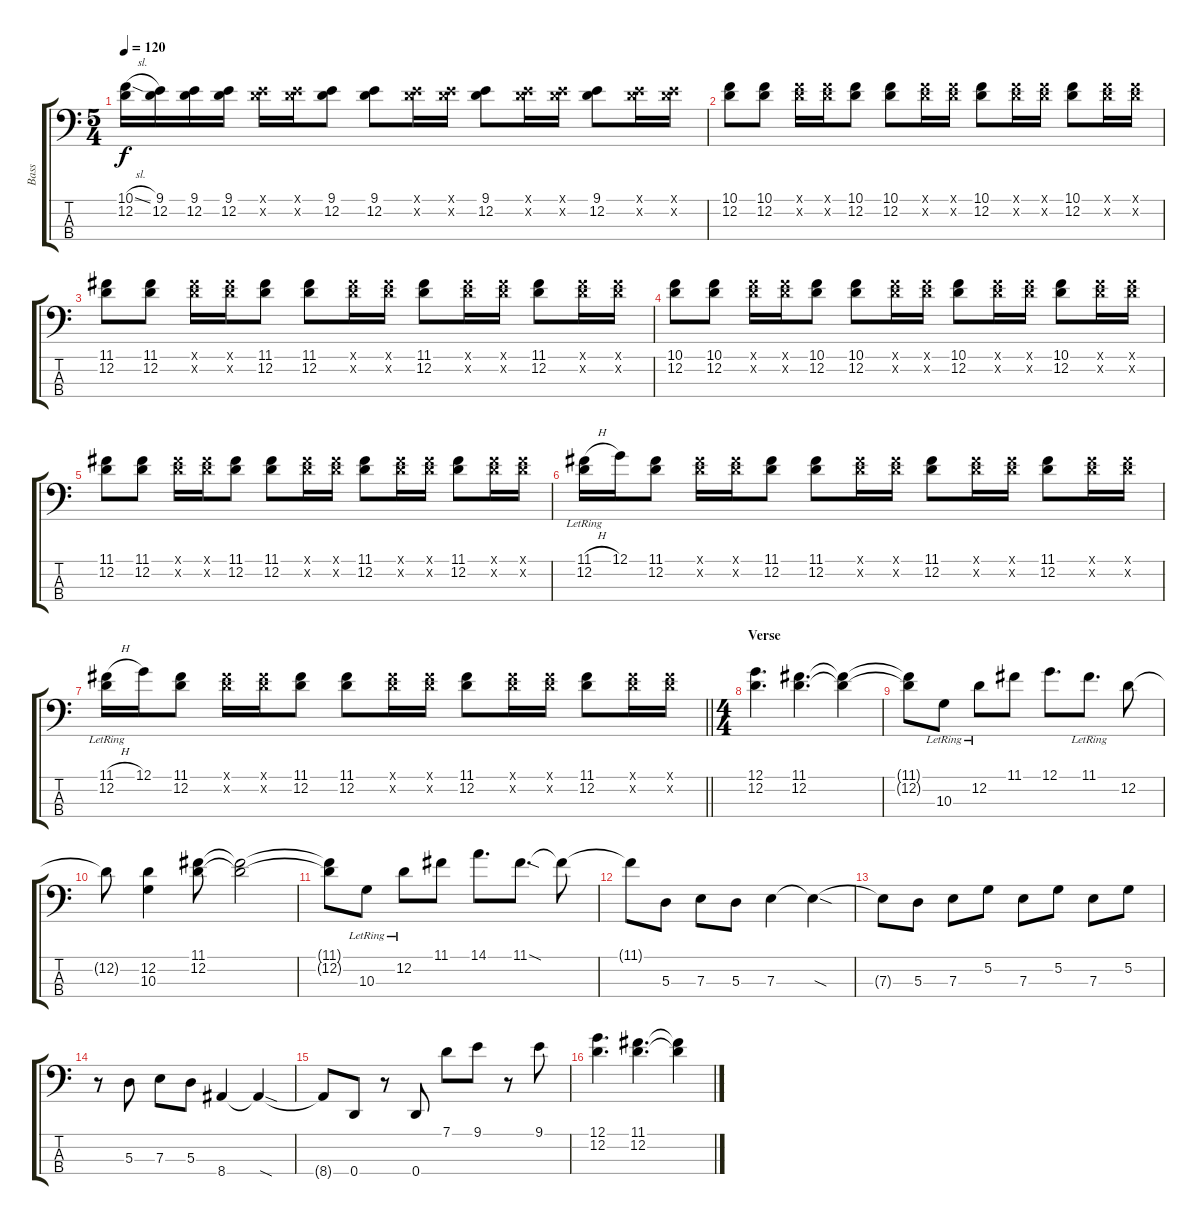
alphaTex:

\track ("Bass" "Bass") {instrument electricbassfinger}
\staff {score tabs}
\tuning (G2 D2 A1 D1) {hide}
\ts (5 4)
\tempo 120
\clef f4
\ks c
(10.1{sl} 12.2).16{dy f} (9.1 12.2).16 (9.1 12.2).16 (9.1 12.2).16 (9.1{x} 12.2{x}).16 (9.1{x} 12.2{x}).16 (9.1 12.2).8 (9.1 12.2).8 (9.1{x} 12.2{x}).16 (9.1{x} 12.2{x}).16 (9.1 12.2).8 (9.1{x} 12.2{x}).16 (9.1{x} 12.2{x}).16 (9.1 12.2).8 (9.1{x} 12.2{x}).16 (9.1{x} 12.2{x}).16 |
(10.1 12.2).8 (10.1 12.2).8 (10.1{x} 12.2{x}).16 (10.1{x} 12.2{x}).16 (10.1 12.2).8 (10.1 12.2).8 (10.1{x} 12.2{x}).16 (10.1{x} 12.2{x}).16 (10.1 12.2).8 (10.1{x} 12.2{x}).16 (10.1{x} 12.2{x}).16 (10.1 12.2).8 (10.1{x} 12.2{x}).16 (10.1{x} 12.2{x}).16 |
(11.1 12.2).8 (11.1 12.2).8 (11.1{x} 12.2{x}).16 (11.1{x} 12.2{x}).16 (11.1 12.2).8 (11.1 12.2).8 (11.1{x} 12.2{x}).16 (11.1{x} 12.2{x}).16 (11.1 12.2).8 (11.1{x} 12.2{x}).16 (11.1{x} 12.2{x}).16 (11.1 12.2).8 (11.1{x} 12.2{x}).16 (11.1{x} 12.2{x}).16 |
(10.1 12.2).8 (10.1 12.2).8 (10.1{x} 12.2{x}).16 (10.1{x} 12.2{x}).16 (10.1 12.2).8 (10.1 12.2).8 (10.1{x} 12.2{x}).16 (10.1{x} 12.2{x}).16 (10.1 12.2).8 (10.1{x} 12.2{x}).16 (10.1{x} 12.2{x}).16 (10.1 12.2).8 (10.1{x} 12.2{x}).16 (10.1{x} 12.2{x}).16 |
(11.1 12.2).8 (11.1 12.2).8 (11.1{x} 12.2{x}).16 (11.1{x} 12.2{x}).16 (11.1 12.2).8 (11.1 12.2).8 (11.1{x} 12.2{x}).16 (11.1{x} 12.2{x}).16 (11.1 12.2).8 (11.1{x} 12.2{x}).16 (11.1{x} 12.2{x}).16 (11.1 12.2).8 (11.1{x} 12.2{x}).16 (11.1{x} 12.2{x}).16 |
(11.1{h} 12.2{lr}).16 12.1.16 (11.1 12.2).8 (11.1{x} 12.2{x}).16 (11.1{x} 12.2{x}).16 (11.1 12.2).8 (11.1 12.2).8 (11.1{x} 12.2{x}).16 (11.1{x} 12.2{x}).16 (11.1 12.2).8 (11.1{x} 12.2{x}).16 (11.1{x} 12.2{x}).16 (11.1 12.2).8 (11.1{x} 12.2{x}).16 (11.1{x} 12.2{x}).16 |
\barLineRight lightlight
(11.1{h} 12.2{lr}).16 12.1.16 (11.1 12.2).8 (11.1{x} 12.2{x}).16 (11.1{x} 12.2{x}).16 (11.1 12.2).8 (11.1 12.2).8 (11.1{x} 12.2{x}).16 (11.1{x} 12.2{x}).16 (11.1 12.2).8 (11.1{x} 12.2{x}).16 (11.1{x} 12.2{x}).16 (11.1 12.2).8 (11.1{x} 12.2{x}).16 (11.1{x} 12.2{x}).16 |
\ts (4 4)
\section ("" "Verse")
(12.1 12.2).4{d} (11.1 12.2).4{d} (11.1{t} 12.2{t}).4 |
(11.1{t} 12.2{t}).8 10.3{lr}.8 12.2{lr}.8 11.1.8 12.1.8{d} 11.1{lr}.8{d} 12.2.8 |
12.2{t}.8 (12.2 10.3).4 (11.1 12.2).8 (11.1{t} 12.2{t}).2 |
(11.1{t} 12.2{t}).8 10.3{lr}.8 12.2{lr}.8 11.1.8 14.1.8{d} 11.1{sod}.8{d} 11.1{t}.8 |
11.1{t}.8 5.3.8 7.3.8 5.3.8 7.3.4 7.3{sod t}.4 |
7.3{t}.8 5.3.8 7.3.8 5.2.8 7.3.8 5.2.8 7.3.8 5.2.8 |
r.8 5.3.8 7.3.8 5.3.8 8.4.4 8.4{sod t}.4 |
8.4{t}.8 0.4.8 r.8 0.4.8 7.1.8 9.1.8 r.8 9.1.8 |
(12.1 12.2).4{d} (11.1 12.2).4{d} (11.1{t} 12.2{t}).4
